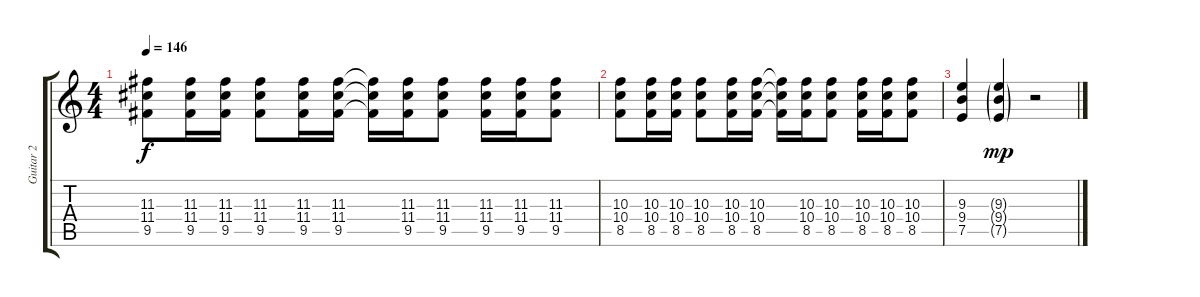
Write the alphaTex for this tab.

\track ("Guitar 2" "Guitar 2") {instrument distortionguitar}
\staff {score tabs}
\tuning (E4 B3 G3 D3 A2 E2) {hide}
\ts (4 4)
\tempo 146
\clef g2
\ks c
(11.3 11.4 9.5).8{dy f} (11.3 11.4 9.5).16 (11.3 11.4 9.5).16 (11.3 11.4 9.5).8 (11.3 11.4 9.5).16 (11.3 11.4 9.5).16 (11.3{t} 11.4{t} 9.5{t}).16 (11.3 11.4 9.5).16 (11.3 11.4 9.5).8 (11.3 11.4 9.5).16 (11.3 11.4 9.5).16 (11.3 11.4 9.5).8 |
(10.3 10.4 8.5).8 (10.3 10.4 8.5).16 (10.3 10.4 8.5).16 (10.3 10.4 8.5).8 (10.3 10.4 8.5).16 (10.3 10.4 8.5).16 (10.3{t} 10.4{t} 8.5{t}).16 (10.3 10.4 8.5).16 (10.3 10.4 8.5).8 (10.3 10.4 8.5).16 (10.3 10.4 8.5).16 (10.3 10.4 8.5).8 |
(9.3 9.4 7.5).4 (9.3{g} 9.4{g} 7.5{g}).4{dy mp} r.2
